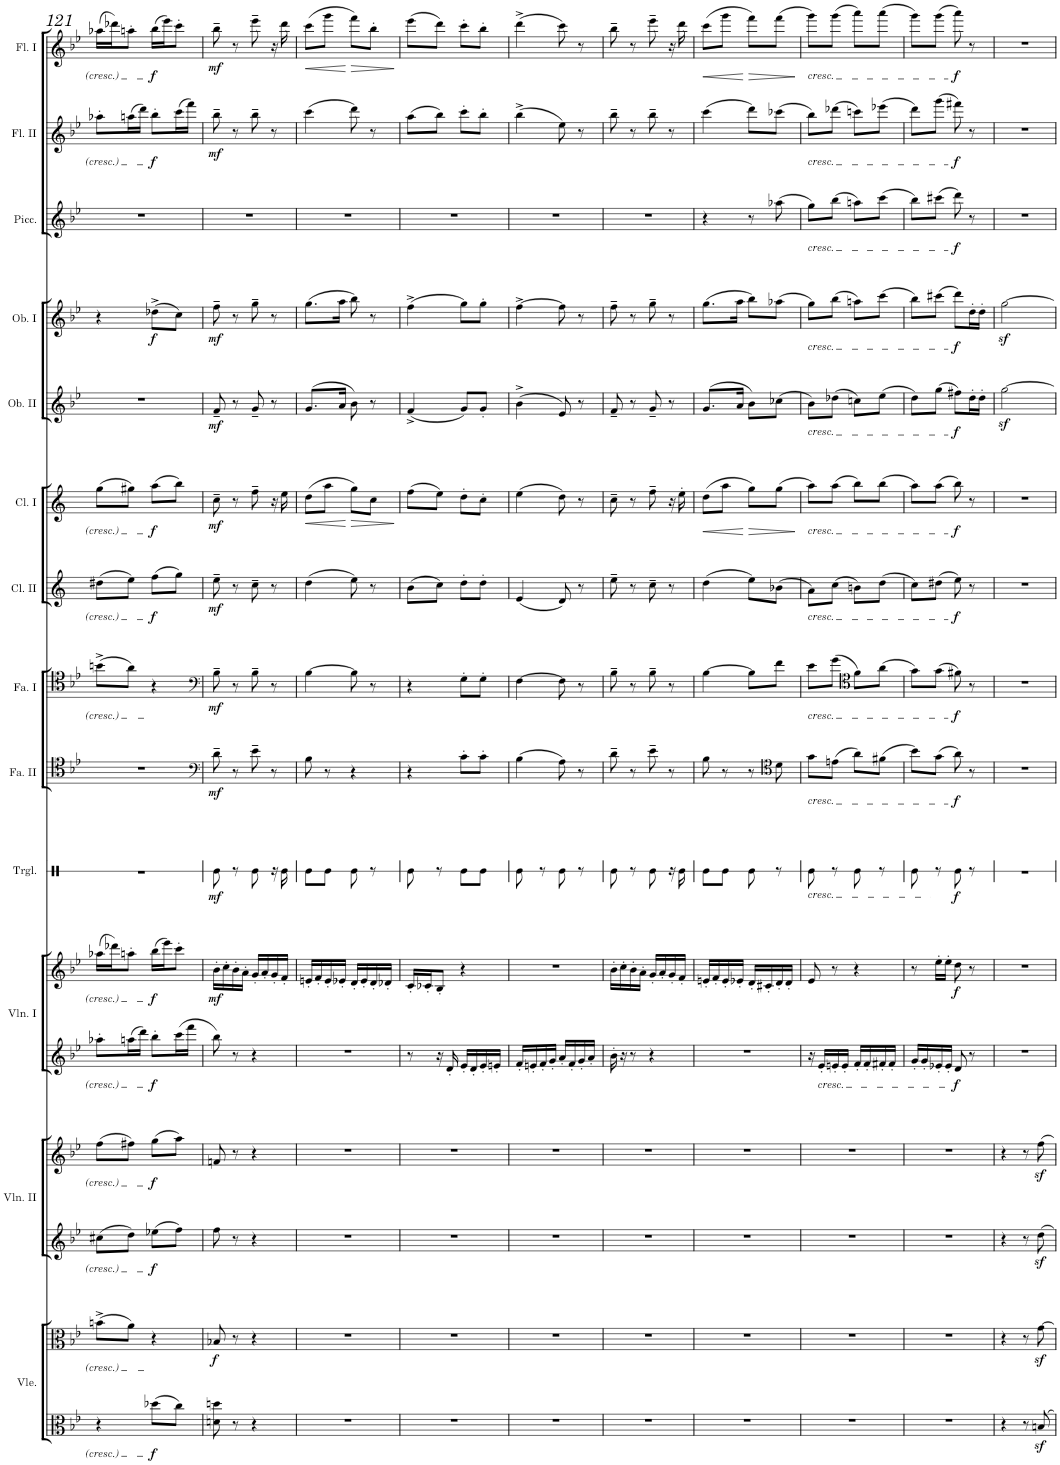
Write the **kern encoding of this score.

**kern	**kern	**dynam	**kern	**kern	**dynam	**kern	**kern	**dynam	**kern	**dynam	**kern	**dynam	**kern	**dynam	**kern	**dynam	**kern	**dynam	**kern	**dynam	**kern	**dynam	**kern	**dynam	**kern	**dynam
*part12	*part12	*part12	*part11	*part11	*part11	*part10	*part10	*part10	*part9	*part9	*part8	*part8	*part7	*part7	*part6	*part6	*part5	*part5	*part4	*part4	*part3	*part3	*part2	*part2	*part1	*part1
*staff15	*staff14	*staff14/15	*staff13	*staff12	*staff12/13	*staff11	*staff10	*staff10/11	*staff9	*staff9	*staff8	*staff8	*staff7	*staff7	*staff6	*staff6	*staff5	*staff5	*staff4	*staff4	*staff3	*staff3	*staff2	*staff2	*staff1	*staff1
*I"Viole.	*	*	*I"Violini II.	*	*	*I"Violini I.	*	*	*I"Fagotto II.	*	*I"Fagotto I.	*	*I"Clarinetto II in B.	*	*I"Clarinetto I in B.	*	*I"Oboe II.	*	*I"Oboe I.	*	*I"Piccolo.	*	*I"Flauto II.	*	*I"Flauto I.	*
*I'Vle.	*	*	*I'Vln. II	*	*	*I'Vln. I	*	*	*I'Fa. II	*	*I'Fa. I	*	*I'Cl. II	*	*I'Cl. I	*	*I'Ob. II	*	*I'Ob. I	*	*I'Picc.	*	*I'Fl. II	*	*I'Fl. I	*
!!LO:PB:g=z
*clefC3	*clefC3	*	*clefG2	*clefG2	*	*clefG2	*clefG2	*	*clefC4	*	*clefC4	*	*clefG2	*	*clefG2	*	*clefG2	*	*clefG2	*	*clefG2	*	*clefG2	*	*clefG2	*
*	*	*	*	*	*	*	*	*	*	*	*	*	*Trd1c2	*	*Trd1c2	*	*	*	*	*	*Trd-7c-12	*	*	*	*	*
*k[b-e-]	*k[b-e-]	*	*k[b-e-]	*k[b-e-]	*	*k[b-e-]	*k[b-e-]	*	*k[b-e-]	*	*k[b-e-]	*	*k[]	*	*k[]	*	*k[b-e-]	*	*k[b-e-]	*	*k[b-e-]	*	*k[b-e-]	*	*k[b-e-]	*
*M2/4	*M2/4	*	*M2/4	*M2/4	*	*M2/4	*M2/4	*	*M2/4	*	*M2/4	*	*M2/4	*	*M2/4	*	*M2/4	*	*M2/4	*	*M2/4	*	*M2/4	*	*M2/4	*
=121	=121	=121	=121	=121	=121	=121	=121	=121	=121	=121	=121	=121	=121	=121	=121	=121	=121	=121	=121	=121	=121	=121	=121	=121	=121	=121
4r	(8bn^\L	.	8cc#X\L	(8ff\L	.	8aa-X'\L	(16aa-X\LL	.	2r	.	(8bn^\L	.	(8dd#X\L	.	(8gg\L	.	2r	.	4r	.	2r	.	8aa-X'\L	.	(16aa-X\LL	.
.	.	.	.	.	.	.	16ddd-X\J)	.	.	.	.	.	.	.	.	.	.	.	.	.	.	.	.	.	16ddd-X\J)	.
.	8a\J)	.	8dd\J	8ff#X\J)	.	16aan\L	8aan'\J	.	.	.	8a\J)	.	8ee\J)	.	8gg#X\J)	.	.	.	.	.	.	.	(16aan\L	.	8aan'\J	.
.	.	.	.	.	.	16ddd\JJ	.	.	.	.	.	.	.	.	.	.	.	.	.	.	.	.	16ddd\JJ)	.	.	.
!	!	!LO:DY:b=2	!	!	!LO:DY:b=2	!	!	!	!	!	!	!	!	!	!	!	!	!	!	!	!	!	!	!	!	!
!	!	!	!	!	!LO:DY:n=1:b	!	!	!LO:DY:b=2	!	!	!	!	!	!	!	!	!	!	!	!	!	!	!	!	!	!
!	!	!	!	!	!	!	!	!LO:DY:n=1:b	!	!	!	!	!	!LO:DY:b	!	!LO:DY:b	!	!	!	!LO:DY:b	!	!	!	!LO:DY:b	!	!LO:DY:b
8dd-X\L	4r	f	8ee-X\L	(8gg\L	f f	8bb-'\L	(16bb-\LL	f f	.	.	4r	.	(8ff\L	f	(8aa\L	f	.	.	(8dd-X^\L	f	.	.	8bb-'\L	f	(16bb-\LL	f
.	.	.	.	.	.	.	16eee-\J)	.	.	.	.	.	.	.	.	.	.	.	.	.	.	.	.	.	16eee-\J)	.
8cc\J	.	.	8ff\J	8aa\J)	.	16ccc\L	8ccc'\J	.	.	.	.	.	8gg\J)	.	8bb\J)	.	.	.	8cc\J)	.	.	.	(16ccc\L	.	8ccc'\J	.
.	.	.	.	.	.	16fff\JJ	.	.	.	.	.	.	.	.	.	.	.	.	.	.	.	.	16fff\JJ)	.	.	.
=122	=122	=122	=122	=122	=122	=122	=122	=122	=122	=122	=122	=122	=122	=122	=122	=122	=122	=122	=122	=122	=122	=122	=122	=122	=122	=122
*	*	*	*	*	*	*	*	*	*clefF4	*	*clefF4	*	*	*	*	*	*	*	*	*	*	*	*	*	*	*
!	!	!LO:DY:b	!	!	!	!	!	!LO:DY:b	!	!LO:DY:b	!	!LO:DY:b	!	!LO:DY:b	!	!LO:DY:b	!	!LO:DY:b	!	!LO:DY:b	!	!	!	!LO:DY:b	!	!LO:DY:b
8dn\ 8ddn\	8B-X/	f	8ff\	8fn/	.	8bb-\	16b-'\LL	mf	8d~\	mf	8B-~\	mf	8ee~\	mf	8cc~\	mf	8f~/	mf	8ff~\	mf	2r	.	8bb-~\	mf	8bb-~\	mf
.	.	.	.	.	.	.	16cc'\	.	.	.	.	.	.	.	.	.	.	.	.	.	.	.	.	.	.	.
8r	8r	.	8r	8r	.	8r	16b-'\	.	8r	.	8r	.	8r	.	8r	.	8r	.	8r	.	.	.	8r	.	8r	.
.	.	.	.	.	.	.	16a'\JJ	.	.	.	.	.	.	.	.	.	.	.	.	.	.	.	.	.	.	.
4r	4r	.	4r	4r	.	4r	16g'/LL	.	8e-~\	.	8B-~\	.	8cc~\	.	8ff~\	.	8g~/	.	8gg~\	.	.	.	8bb-~\	.	8eee-~\	.
.	.	.	.	.	.	.	16a'/	.	.	.	.	.	.	.	.	.	.	.	.	.	.	.	.	.	.	.
.	.	.	.	.	.	.	16g'/	.	8r	.	8r	.	8r	.	16r	.	8r	.	8r	.	.	.	8r	.	16r	.
.	.	.	.	.	.	.	16f'/JJ	.	.	.	.	.	.	.	16ee\	.	.	.	.	.	.	.	.	.	16ddd\	.
=123	=123	=123	=123	=123	=123	=123	=123	=123	=123	=123	=123	=123	=123	=123	=123	=123	=123	=123	=123	=123	=123	=123	=123	=123	=123	=123
!	!	!	!	!	!	!	!	!	!	!	!	!	!	!	!	!LO:HP:b	!	!	!	!	!	!	!	!	!	!LO:HP:b
2r	2r	.	2r	2r	.	2r	16en'/LL	.	8B-\	.	[4B-\	.	(4dd\	.	(8dd\L	<	(8.g/L	.	(8.gg\L	.	2r	.	(4ccc\	.	(8ccc\L	<
.	.	.	.	.	.	.	16f'/	.	.	.	.	.	.	.	.	.	.	.	.	.	.	.	.	.	.	.
.	.	.	.	.	.	.	16e'/	.	8r	.	.	.	.	.	8aa\J	.	.	.	.	.	.	.	.	.	8ggg\J	.
.	.	.	.	.	.	.	16e-X'/JJ	.	.	.	.	.	.	.	.	.	16a/Jk	.	16aa\Jk	.	.	.	.	.	.	.
!	!	!	!	!	!	!	!	!	!	!	!	!	!	!	!	!LO:HP:n=1:b	!	!	!	!	!	!	!	!	!	!LO:HP:n=1:b
.	.	.	.	.	.	.	16d'/LL	.	4r	.	8B-\]	.	8ee\)	.	8gg\L)	[ >	8b-\)	.	8bb-\)	.	.	.	8ddd\)	.	8fff\L)	[ >
.	.	.	.	.	.	.	16e-'/	.	.	.	.	.	.	.	.	.	.	.	.	.	.	.	.	.	.	.
.	.	.	.	.	.	.	16d'/	.	.	.	8r	.	8r	.	8cc\J	.	8r	.	8r	.	.	.	8r	.	8bb-'\J	.
.	.	.	.	.	.	.	16d-X'/JJ	.	.	.	.	.	.	.	.	.	.	.	.	.	.	.	.	.	.	.
.	.	.	.	.	.	.	.	.	.	.	.	.	.	.	.	]	.	.	.	.	.	.	.	.	.	]
=124	=124	=124	=124	=124	=124	=124	=124	=124	=124	=124	=124	=124	=124	=124	=124	=124	=124	=124	=124	=124	=124	=124	=124	=124	=124	=124
2r	2r	.	2r	2r	.	8r	16c'/LL	.	4r	.	4r	.	(8b\L	.	(8ff\L	.	(4f^/	.	(4ff^\	.	2r	.	(8aa\L	.	(8eee-\L	.
.	.	.	.	.	.	.	16c-X'/J	.	.	.	.	.	.	.	.	.	.	.	.	.	.	.	.	.	.	.
.	.	.	.	.	.	16r	8B-'/J	.	.	.	.	.	8cc\J)	.	8ee\J)	.	.	.	.	.	.	.	8bb-\J)	.	8ddd\J)	.
.	.	.	.	.	.	16d'/	.	.	.	.	.	.	.	.	.	.	.	.	.	.	.	.	.	.	.	.
.	.	.	.	.	.	16e-'/LL	4r	.	8c'\L	.	8G'\L	.	8dd'\L	.	8dd'\L	.	8g/L)	.	8gg\L)	.	.	.	8ccc'\L	.	8ccc'\L	.
.	.	.	.	.	.	16d'/	.	.	.	.	.	.	.	.	.	.	.	.	.	.	.	.	.	.	.	.
.	.	.	.	.	.	16e-'/	.	.	8c'\J	.	8G'\J	.	8dd'\J	.	8cc'\J	.	8g'/J	.	8gg'\J	.	.	.	8bb-'\J	.	8bb-'\J	.
.	.	.	.	.	.	16en'/JJ	.	.	.	.	.	.	.	.	.	.	.	.	.	.	.	.	.	.	.	.
=125	=125	=125	=125	=125	=125	=125	=125	=125	=125	=125	=125	=125	=125	=125	=125	=125	=125	=125	=125	=125	=125	=125	=125	=125	=125	=125
2r	2r	.	2r	2r	.	16f'/LL	2r	.	(4B-\	.	[4F\	.	(4e/	.	(4ee\	.	(4b-^\	.	[4ff^\	.	2r	.	(4bb-^\	.	(4ddd^\	.
.	.	.	.	.	.	16en'/	.	.	.	.	.	.	.	.	.	.	.	.	.	.	.	.	.	.	.	.
.	.	.	.	.	.	16f'/	.	.	.	.	.	.	.	.	.	.	.	.	.	.	.	.	.	.	.	.
.	.	.	.	.	.	16g'/JJ	.	.	.	.	.	.	.	.	.	.	.	.	.	.	.	.	.	.	.	.
.	.	.	.	.	.	16a'/LL	.	.	8A\)	.	8F\]	.	8d/)	.	8dd\)	.	8e-/)	.	8ff\]	.	.	.	8ee-\)	.	8ccc\)	.
.	.	.	.	.	.	16f'/	.	.	.	.	.	.	.	.	.	.	.	.	.	.	.	.	.	.	.	.
.	.	.	.	.	.	16g'/	.	.	8r	.	8r	.	8r	.	8r	.	8r	.	8r	.	.	.	8r	.	8r	.
.	.	.	.	.	.	16a'/JJ	.	.	.	.	.	.	.	.	.	.	.	.	.	.	.	.	.	.	.	.
=126	=126	=126	=126	=126	=126	=126	=126	=126	=126	=126	=126	=126	=126	=126	=126	=126	=126	=126	=126	=126	=126	=126	=126	=126	=126	=126
2r	2r	.	2r	2r	.	16b-'\	16b-'\LL	.	8d~\	.	8B-~\	.	8ee~\	.	8cc~\	.	8f~/	.	8ff~\	.	2r	.	8bb-~\	.	8bb-~\	.
.	.	.	.	.	.	16r	16cc'\	.	.	.	.	.	.	.	.	.	.	.	.	.	.	.	.	.	.	.
.	.	.	.	.	.	8r	16b-'\	.	8r	.	8r	.	8r	.	8r	.	8r	.	8r	.	.	.	8r	.	8r	.
.	.	.	.	.	.	.	16a'\JJ	.	.	.	.	.	.	.	.	.	.	.	.	.	.	.	.	.	.	.
.	.	.	.	.	.	4r	16g'/LL	.	8e-~\	.	8B-~\	.	8cc~\	.	8ff~\	.	8g~/	.	8gg~\	.	.	.	8bb-~\	.	8eee-~\	.
.	.	.	.	.	.	.	16a'/	.	.	.	.	.	.	.	.	.	.	.	.	.	.	.	.	.	.	.
.	.	.	.	.	.	.	16g'/	.	8r	.	8r	.	8r	.	16r	.	8r	.	8r	.	.	.	8r	.	16r	.
.	.	.	.	.	.	.	16f'/JJ	.	.	.	.	.	.	.	16ee'\	.	.	.	.	.	.	.	.	.	16ddd\	.
=127	=127	=127	=127	=127	=127	=127	=127	=127	=127	=127	=127	=127	=127	=127	=127	=127	=127	=127	=127	=127	=127	=127	=127	=127	=127	=127
!	!	!	!	!	!	!	!	!	!	!	!	!	!	!	!	!LO:HP:b	!	!	!	!	!	!	!	!	!	!LO:HP:b
2r	2r	.	2r	2r	.	2r	16en'/LL	.	8B-\	.	[4B-\	.	(4dd\	.	(8dd\L	<	(8.g/L	.	(8.gg\L	.	4r	.	(4ccc\	.	(8ccc\L	<
.	.	.	.	.	.	.	16f'/	.	.	.	.	.	.	.	.	.	.	.	.	.	.	.	.	.	.	.
.	.	.	.	.	.	.	16e'/	.	8r	.	.	.	.	.	8aa\J	.	.	.	.	.	.	.	.	.	8ggg\J	.
.	.	.	.	.	.	.	16e-X'/JJ	.	.	.	.	.	.	.	.	.	16a/Jk	.	16aa\Jk	.	.	.	.	.	.	.
!	!	!	!	!	!	!	!	!	!	!	!	!	!	!	!	!LO:HP:n=1:b	!	!	!	!	!	!	!	!	!	!LO:HP:n=1:b
.	.	.	.	.	.	.	16d'/LL	.	8r	.	8B-\L]	.	8ee\L)	.	8gg\L)	[ >	8b-\L)	.	8bb-\L)	.	8r	.	8ddd\L)	.	8fff\L)	[ >
.	.	.	.	.	.	.	16c#X'/	.	.	.	.	.	.	.	.	.	.	.	.	.	.	.	.	.	.	.
*	*	*	*	*	*	*	*	*	*clefC4	*	*	*	*	*	*	*	*	*	*	*	*	*	*	*	*	*
.	.	.	.	.	.	.	16d'/	.	8d\	.	8f\J	.	(8b-X\J	.	(8gg\J	.	(8cc-X\J	.	(8aa-X\J	.	(8aa-X\	.	(8ccc-X\J	.	(8fff\J	.
.	.	.	.	.	.	.	16d'/JJ	.	.	.	.	.	.	.	.	.	.	.	.	.	.	.	.	.	.	.
.	.	.	.	.	.	.	.	.	.	.	.	.	.	.	.	]	.	.	.	.	.	.	.	.	.	]
=128	=128	=128	=128	=128	=128	=128	=128	=128	=128	=128	=128	=128	=128	=128	=128	=128	=128	=128	=128	=128	=128	=128	=128	=128	=128	=128
!	!	!	!	!	!	!	!	!	!	!	!	!	!	!	!	!	!	!	!	!	!	!	!	!	!LO:TX:b:i:t=cresc.	!
!	!	!	!	!	!	!	!	!	!	!	!	!	!	!	!	!	!	!	!	!	!	!	!LO:TX:b:i:t=cresc.	!	!	!
!	!	!	!	!	!	!	!	!	!	!	!	!	!	!	!	!	!	!	!	!	!LO:TX:b:i:t=cresc.	!	!	!	!	!
!	!	!	!	!	!	!	!	!	!	!	!	!	!	!	!	!	!	!	!LO:TX:b:i:t=cresc.	!	!	!	!	!	!	!
!	!	!	!	!	!	!	!	!	!	!	!	!	!	!	!	!	!LO:TX:b:i:t=cresc.	!	!	!	!	!	!	!	!	!
!	!	!	!	!	!	!	!	!	!	!	!	!	!	!	!LO:TX:b:i:t=cresc.	!	!	!	!	!	!	!	!	!	!	!
!	!	!	!	!	!	!	!	!	!	!	!	!	!LO:TX:b:i:t=cresc.	!	!	!	!	!	!	!	!	!	!	!	!	!
!	!	!	!	!	!	!	!	!	!	!	!LO:TX:b:i:t=cresc.	!	!	!	!	!	!	!	!	!	!	!	!	!	!	!
!	!	!	!	!	!	!	!	!	!LO:TX:b:i:t=cresc.	!	!	!	!	!	!	!	!	!	!	!	!	!	!	!	!	!
2r	2r	.	2r	2r	.	16r	8e-/	.	8g\L	.	8e-\L	.	8a\L)	.	8aa\L)	.	8b-\L)	.	8gg\L)	.	8gg\L)	.	8bb-\L)	.	8ggg\L)	.
!	!	!	!	!	!	!LO:TX:b:i:t=cresc.	!	!	!	!	!	!	!	!	!	!	!	!	!	!	!	!	!	!	!	!
.	.	.	.	.	.	16e-'/LL	.	.	.	.	.	.	.	.	.	.	.	.	.	.	.	.	.	.	.	.
.	.	.	.	.	.	16en'/	8r	.	(8en\J	.	(8g\J	.	(8cc\J	.	(8aa\J	.	(8dd-X\J	.	(8bb-\J	.	(8bb-\J	.	(8ddd-X\J	.	(8ggg\J	.
.	.	.	.	.	.	16e'/JJ	.	.	.	.	.	.	.	.	.	.	.	.	.	.	.	.	.	.	.	.
*	*	*	*	*	*	*	*	*	*	*	*clefC4	*	*	*	*	*	*	*	*	*	*	*	*	*	*	*
.	.	.	.	.	.	16f'/LL	4r	.	8a\L)	.	8f\L)	.	8bn\L)	.	8bb\L)	.	8ccn\L)	.	8aan\L)	.	8aan\L)	.	8cccn\L)	.	8aaa\L)	.
.	.	.	.	.	.	16f'/	.	.	.	.	.	.	.	.	.	.	.	.	.	.	.	.	.	.	.	.
.	.	.	.	.	.	16f#X'/	.	.	(8f#X\J	.	(8a\J	.	(8dd\J	.	(8bb\J	.	(8ee-\J	.	(8ccc\J	.	(8ccc\J	.	(8eee-X\J	.	(8aaa\J	.
.	.	.	.	.	.	16f#'/JJ	.	.	.	.	.	.	.	.	.	.	.	.	.	.	.	.	.	.	.	.
=129	=129	=129	=129	=129	=129	=129	=129	=129	=129	=129	=129	=129	=129	=129	=129	=129	=129	=129	=129	=129	=129	=129	=129	=129	=129	=129
2r	2r	.	2r	2r	.	16g'/LL	8r	.	8b-\L)	.	8g\L)	.	8cc\L)	.	8aa\L)	.	8dd\L)	.	8bb-\L)	.	8bb-\L)	.	8ddd\L)	.	8ggg\L)	.
.	.	.	.	.	.	16g'/	.	.	.	.	.	.	.	.	.	.	.	.	.	.	.	.	.	.	.	.
.	.	.	.	.	.	16e-X'/	16ee-'\LL	.	(8g\J	.	(8g\J	.	(8dd#X\J	.	(8aa\J	.	(8gg\J	.	(8ccc#X\J	.	(8ccc#X\J	.	(8ggg\J	.	(8ggg\J	.
.	.	.	.	.	.	16e-'/JJ	16ee-'\JJ	.	.	.	.	.	.	.	.	.	.	.	.	.	.	.	.	.	.	.
!	!	!	!	!	!	!	!	!LO:DY:b=2	!	!	!	!	!	!	!	!	!	!	!	!	!	!	!	!	!	!
!	!	!	!	!	!	!	!	!LO:DY:n=1:b	!	!LO:DY:b	!	!LO:DY:b	!	!LO:DY:b	!	!LO:DY:b	!	!LO:DY:b	!	!LO:DY:b	!	!LO:DY:b	!	!LO:DY:b	!	!LO:DY:b
.	.	.	.	.	.	8d/	8dd\	f f	8a\)	f	8f#X\)	f	8ee\)	f	8bb\)	f	8ff#X\L)	f	8ddd\L)	f	8ddd\)	f	8fff#X\)	f	8aaa\)	f
.	.	.	.	.	.	8r	8r	.	8r	.	8r	.	8r	.	8r	.	16dd'\L	.	16dd'\L	.	8r	.	8r	.	8r	.
.	.	.	.	.	.	.	.	.	.	.	.	.	.	.	.	.	16dd'\JJ	.	16dd'\JJ	.	.	.	.	.	.	.
=130	=130	=130	=130	=130	=130	=130	=130	=130	=130	=130	=130	=130	=130	=130	=130	=130	=130	=130	=130	=130	=130	=130	=130	=130	=130	=130
4r	4r	.	4r	4r	.	2r	2r	.	2r	.	2r	.	2r	.	2r	.	[2ggz<\	.	[2ggz<\	.	2r	.	2r	.	2r	.
8r	8r	.	8r	8r	.	.	.	.	.	.	.	.	.	.	.	.	.	.	.	.	.	.	.	.	.	.
8Bnz</	[8gz<\	.	8ddz<\	8ffz<\	.	.	.	.	.	.	.	.	.	.	.	.	.	.	.	.	.	.	.	.	.	.
=	=	=	=	=	=	=	=	=	=	=	=	=	=	=	=	=	=	=	=	=	=	=	=	=	=	=
*-	*-	*-	*-	*-	*-	*-	*-	*-	*-	*-	*-	*-	*-	*-	*-	*-	*-	*-	*-	*-	*-	*-	*-	*-	*-	*-
